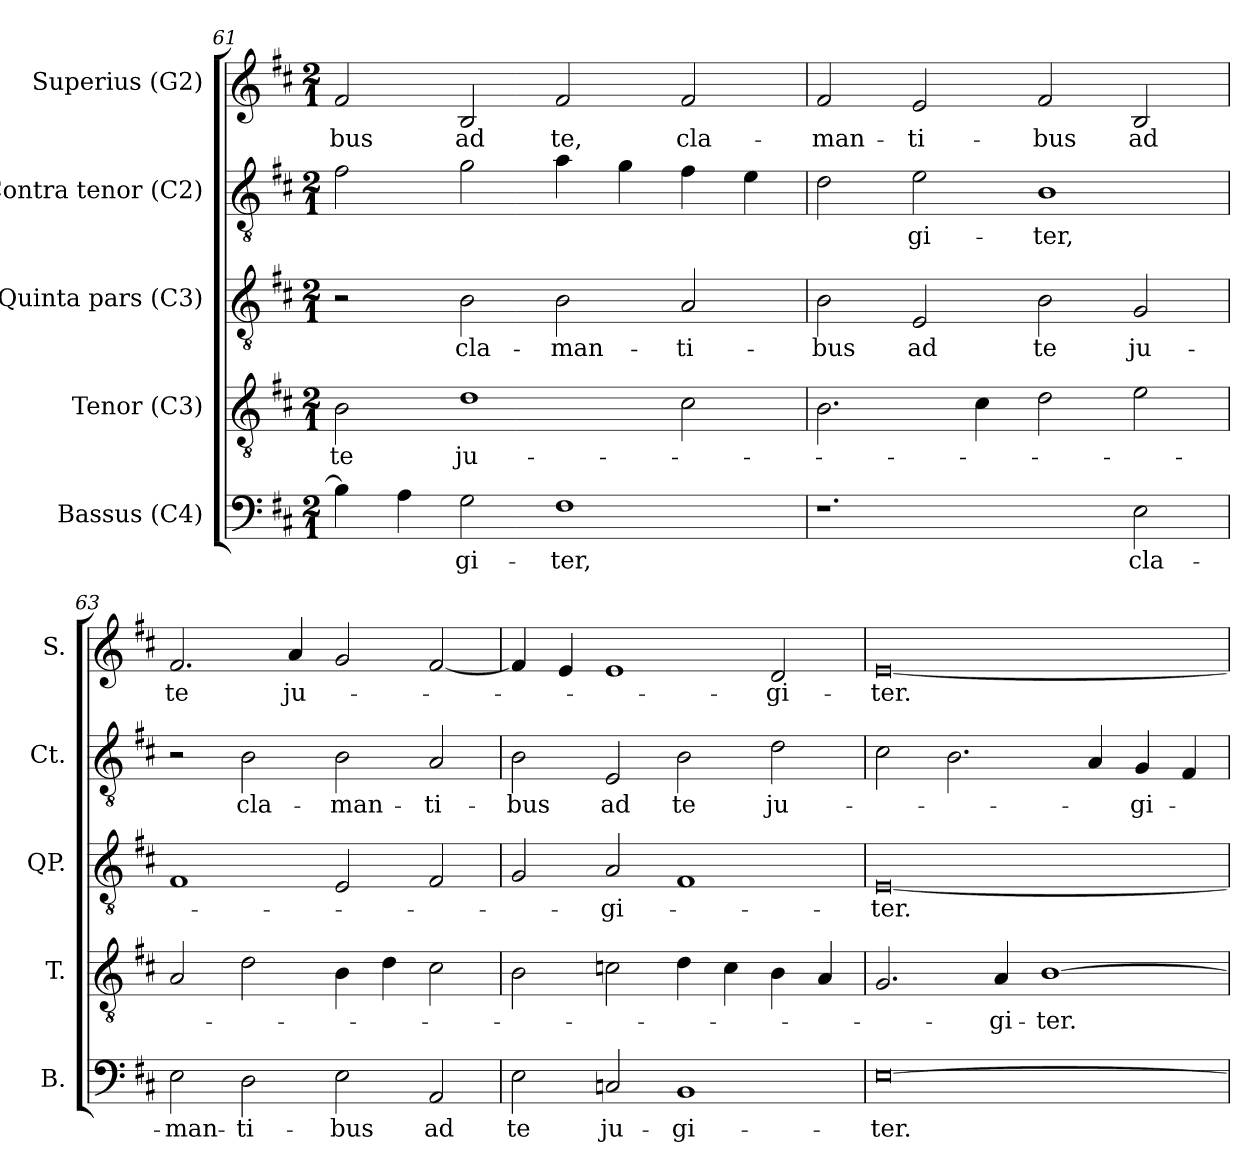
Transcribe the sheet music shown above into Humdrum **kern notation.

**kern	**text	**kern	**text	**kern	**text	**kern	**text	**kern	**text
*part5	*part5	*part4	*part4	*part3	*part3	*part2	*part2	*part1	*part1
*staff5	*staff5	*staff4	*staff4	*staff3	*staff3	*staff2	*staff2	*staff1	*staff1
*I"Bassus (C4)	*	*I"Tenor (C3)	*	*I"Quinta pars (C3)	*	*I"Contra tenor (C2)	*	*I"Superius (G2)	*
*I'B.	*	*I'T.	*	*I'QP.	*	*I'Ct.	*	*I'S.	*
!!LO:PB:g=z
*clefF4	*	*clefGv2	*	*clefGv2	*	*clefGv2	*	*clefG2	*
*	*	*ITrd7c12	*	*ITrd7c12	*	*	*	*	*
*k[f#c#]	*	*k[f#c#]	*	*k[f#c#]	*	*k[f#c#]	*	*k[f#c#]	*
*D:	*	*D:	*	*D:	*	*D:	*	*D:	*
*M2/1	*	*M2/1	*	*M2/1	*	*M2/1	*	*M2/1	*
=61	=61	=61	=61	=61	=61	=61	=61	=61	=61
!	!	!	!LO:LY:b:color=#000000	!	!	!	!	!	!
!	!	!	!	!	!	!	!	!	!LO:LY:b:color=#000000
4Bi\]	.	2BBi\	te	2r	.	2f#i\	.	2f#i/	-bus
4Ai\	.	.	.	.	.	.	.	.	.
!	!LO:LY:b:color=#000000	!	!	!	!	!	!	!	!
!	!	!	!LO:LY:b:color=#000000	!	!	!	!	!	!
!	!	!	!	!	!LO:LY:b:color=#000000	!	!	!	!
!	!	!	!	!	!	!	!	!	!LO:LY:b:color=#000000
2Gi\	-gi-	1Di	ju-	2BBi\	cla-	2gi\	.	2Bi/	ad
!	!LO:LY:b:color=#000000	!	!	!	!	!	!	!	!
!	!	!	!	!	!LO:LY:b:color=#000000	!	!	!	!
!	!	!	!	!	!	!	!	!	!LO:LY:b:color=#000000
1F#i	-ter,	.	.	2BBi\	-man-	4ai\	.	2f#i/	te,
.	.	.	.	.	.	4gi\	.	.	.
!	!	!	!	!	!LO:LY:b:color=#000000	!	!	!	!
!	!	!	!	!	!	!	!	!	!LO:LY:b:color=#000000
.	.	2C#i\	.	2AAi/	-ti-	4f#i\	.	2f#i/	cla-
.	.	.	.	.	.	4ei\	.	.	.
=62	=62	=62	=62	=62	=62	=62	=62	=62	=62
!	!	!	!	!	!LO:LY:b:color=#000000	!	!	!	!
!	!	!	!	!	!	!	!	!	!LO:LY:b:color=#000000
1.r	.	2.BBi\	.	2BBi\	-bus	2di\	.	2f#i/	-man-
!	!	!	!	!	!LO:LY:b:color=#000000	!	!	!	!
!	!	!	!	!	!	!	!LO:LY:b:color=#000000	!	!
!	!	!	!	!	!	!	!	!	!LO:LY:b:color=#000000
.	.	.	.	2EEi/	ad	2ei\	-gi-	2ei/	-ti-
.	.	4C#i\	.	.	.	.	.	.	.
!	!	!	!	!	!LO:LY:b:color=#000000	!	!	!	!
!	!	!	!	!	!	!	!LO:LY:b:color=#000000	!	!
!	!	!	!	!	!	!	!	!	!LO:LY:b:color=#000000
.	.	2Di\	.	2BBi\	te	1Bi	-ter,	2f#i/	-bus
!	!LO:LY:b:color=#000000	!	!	!	!	!	!	!	!
!	!	!	!	!	!LO:LY:b:color=#000000	!	!	!	!
!	!	!	!	!	!	!	!	!	!LO:LY:b:color=#000000
2Ei\	cla-	2Ei\	.	2GGi/	ju-	.	.	2Bi/	ad
=63	=63	=63	=63	=63	=63	=63	=63	=63	=63
!	!LO:LY:b:color=#000000	!	!	!	!	!	!	!	!
!	!	!	!	!	!	!	!	!	!LO:LY:b:color=#000000
2Ei\	-man-	2AAi/	.	1FF#i	.	2r	.	2.f#i/	te
!	!LO:LY:b:color=#000000	!	!	!	!	!	!	!	!
!	!	!	!	!	!	!	!LO:LY:b:color=#000000	!	!
2Di\	-ti-	2Di\	.	.	.	2Bi\	cla-	.	.
!	!	!	!	!	!	!	!	!	!LO:LY:b:color=#000000
.	.	.	.	.	.	.	.	4ai/	ju-
!	!LO:LY:b:color=#000000	!	!	!	!	!	!	!	!
!	!	!	!	!	!	!	!LO:LY:b:color=#000000	!	!
2Ei\	-bus	4BBi\	.	2EEi/	.	2Bi\	-man-	2gi/	.
.	.	4Di\	.	.	.	.	.	.	.
!	!LO:LY:b:color=#000000	!	!	!	!	!	!	!	!
!	!	!	!	!	!	!	!LO:LY:b:color=#000000	!	!
2AAi/	ad	2C#i\	.	2FF#i/	.	2Ai/	-ti-	[2f#i/	.
!!LO:LB:g=z
=64	=64	=64	=64	=64	=64	=64	=64	=64	=64
!	!LO:LY:b:color=#000000	!	!	!	!	!	!	!	!
!	!	!	!	!	!	!	!LO:LY:b:color=#000000	!	!
2Ei\	te	2BBi\	.	2GGi/	.	2Bi\	-bus	4f#i/]	.
.	.	.	.	.	.	.	.	4ei/	.
!	!LO:LY:b:color=#000000	!	!	!	!	!	!	!	!
!	!	!	!	!	!LO:LY:b:color=#000000	!	!	!	!
!	!	!	!	!	!	!	!LO:LY:b:color=#000000	!	!
2Ci/	ju-	2Ci\	.	2AAi/	-gi-	2Ei/	ad	1ei	.
!	!LO:LY:b:color=#000000	!	!	!	!	!	!	!	!
!	!	!	!	!	!	!	!LO:LY:b:color=#000000	!	!
1BBi	-gi-	4Di\	.	1FF#i	.	2Bi\	te	.	.
.	.	4Ci\	.	.	.	.	.	.	.
!	!	!	!	!	!	!	!LO:LY:b:color=#000000	!	!
!	!	!	!	!	!	!	!	!	!LO:LY:b:color=#000000
.	.	4BBi\	.	.	.	2di\	ju-	2di/	-gi-
.	.	4AAi/	.	.	.	.	.	.	.
=65	=65	=65	=65	=65	=65	=65	=65	=65	=65
!	!LO:LY:b:color=#000000	!	!	!	!	!	!	!	!
!	!	!	!	!	!LO:LY:b:color=#000000	!	!	!	!
!	!	!	!	!	!	!	!	!	!LO:LY:b:color=#000000
[0Ei	-ter.	2.GGi/	.	[0EEi	-ter.	2c#i\	.	[0ei	-ter.
.	.	.	.	.	.	2.Bi\	.	.	.
!	!	!	!LO:LY:b:color=#000000	!	!	!	!	!	!
.	.	4AAi/	-gi-	.	.	.	.	.	.
!	!	!	!LO:LY:b:color=#000000	!	!	!	!	!	!
.	.	[1BBi	-ter.	.	.	.	.	.	.
.	.	.	.	.	.	4Ai/	.	.	.
!	!	!	!	!	!	!	!LO:LY:b:color=#000000	!	!
.	.	.	.	.	.	4Gi/	-gi-	.	.
.	.	.	.	.	.	4F#i/	.	.	.
=	=	=	=	=	=	=	=	=	=
*-	*-	*-	*-	*-	*-	*-	*-	*-	*-
